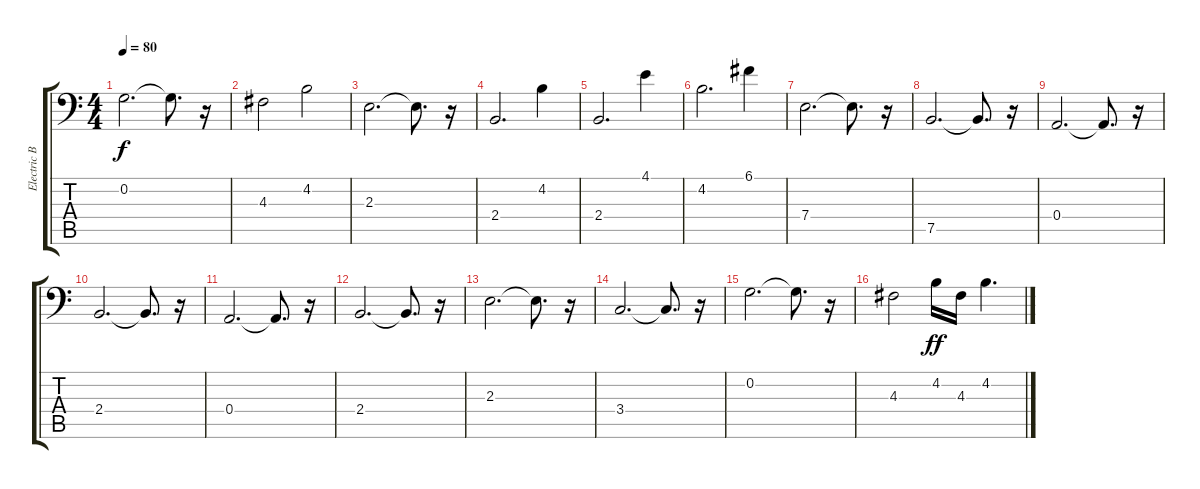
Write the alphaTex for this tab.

\track ("Electric Bass" "Electric B") {instrument electricbassfinger}
\staff {score tabs}
\tuning (C3 G2 D2 A1 E1 B0) {hide}
\ts (4 4)
\tempo 80
\clef f4
\ks c
0.2.2{d dy f} 0.2{t}.8{d} r.16 |
4.3.2 4.2.2 |
2.3.2{d} 2.3{t}.8{d} r.16 |
2.4.2{d} 4.2.4 |
2.4.2{d} 4.1.4 |
4.2.2{d} 6.1.4 |
7.4.2{d} 7.4{t}.8{d} r.16 |
7.5.2{d} 7.5{t}.8{d} r.16 |
0.4.2{d} 0.4{t}.8{d} r.16 |
2.4.2{d} 2.4{t}.8{d} r.16 |
0.4.2{d} 0.4{t}.8{d} r.16 |
2.4.2{d} 2.4{t}.8{d} r.16 |
2.3.2{d} 2.3{t}.8{d} r.16 |
3.4.2{d} 3.4{t}.8{d} r.16 |
0.2.2{d} 0.2{t}.8{d} r.16 |
4.3.2 4.2.16{dy ff} 4.3.16 4.2.4{d}
